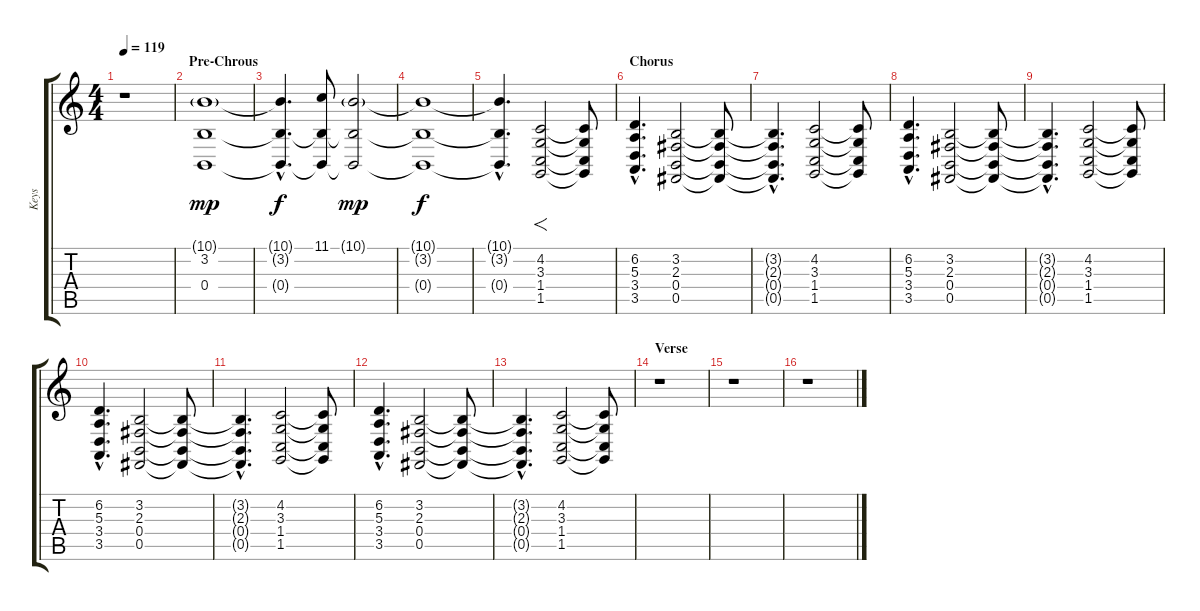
\track ("Keys" "Keys") {instrument stringensemble1}
\staff {score tabs}
\tuning (Db4 Ab3 E3 B2 Gb2 B1) {hide}
\ts (4 4)
\tempo 119
\clef g2
\ks c
r.1{dy f} |
\section ("" "Pre-Chrous")
(10.1{g} 3.2 0.4).1{dy mp} |
(10.1{hac t} 3.2{hac t} 0.4{hac t}).4{d dy f} (11.1 3.2{t} 0.4{t}).8 (10.1{g} 3.2{t} 0.4{t}).2{dy mp} |
(10.1{t} 3.2{t} 0.4{t}).1{dy f} |
(10.1{hac t} 3.2{hac t} 0.4{hac t}).4{d} (4.2 3.3 1.4 1.5).2{f} (4.2{t} 3.3{t} 1.4{t} 1.5{t}).8 |
\section ("" "Chorus")
(6.2{hac} 5.3{hac} 3.4{hac} 3.5{hac}).4{d} (3.2 2.3 0.4 0.5).2 (3.2{t} 2.3{t} 0.4{t} 0.5{t}).8 |
(3.2{hac t} 2.3{hac t} 0.4{hac t} 0.5{hac t}).4{d} (4.2 3.3 1.4 1.5).2 (4.2{t} 3.3{t} 1.4{t} 1.5{t}).8 |
(6.2{hac} 5.3{hac} 3.4{hac} 3.5{hac}).4{d} (3.2 2.3 0.4 0.5).2 (3.2{t} 2.3{t} 0.4{t} 0.5{t}).8 |
(3.2{hac t} 2.3{hac t} 0.4{hac t} 0.5{hac t}).4{d} (4.2 3.3 1.4 1.5).2 (4.2{t} 3.3{t} 1.4{t} 1.5{t}).8 |
(6.2{hac} 5.3{hac} 3.4{hac} 3.5{hac}).4{d} (3.2 2.3 0.4 0.5).2 (3.2{t} 2.3{t} 0.4{t} 0.5{t}).8 |
(3.2{hac t} 2.3{hac t} 0.4{hac t} 0.5{hac t}).4{d} (4.2 3.3 1.4 1.5).2 (4.2{t} 3.3{t} 1.4{t} 1.5{t}).8 |
(6.2{hac} 5.3{hac} 3.4{hac} 3.5{hac}).4{d} (3.2 2.3 0.4 0.5).2 (3.2{t} 2.3{t} 0.4{t} 0.5{t}).8 |
(3.2{hac t} 2.3{hac t} 0.4{hac t} 0.5{hac t}).4{d} (4.2 3.3 1.4 1.5).2 (4.2{t} 3.3{t} 1.4{t} 1.5{t}).8 |
\section ("" "Verse")
r.1 |
r.1 |
r.1
